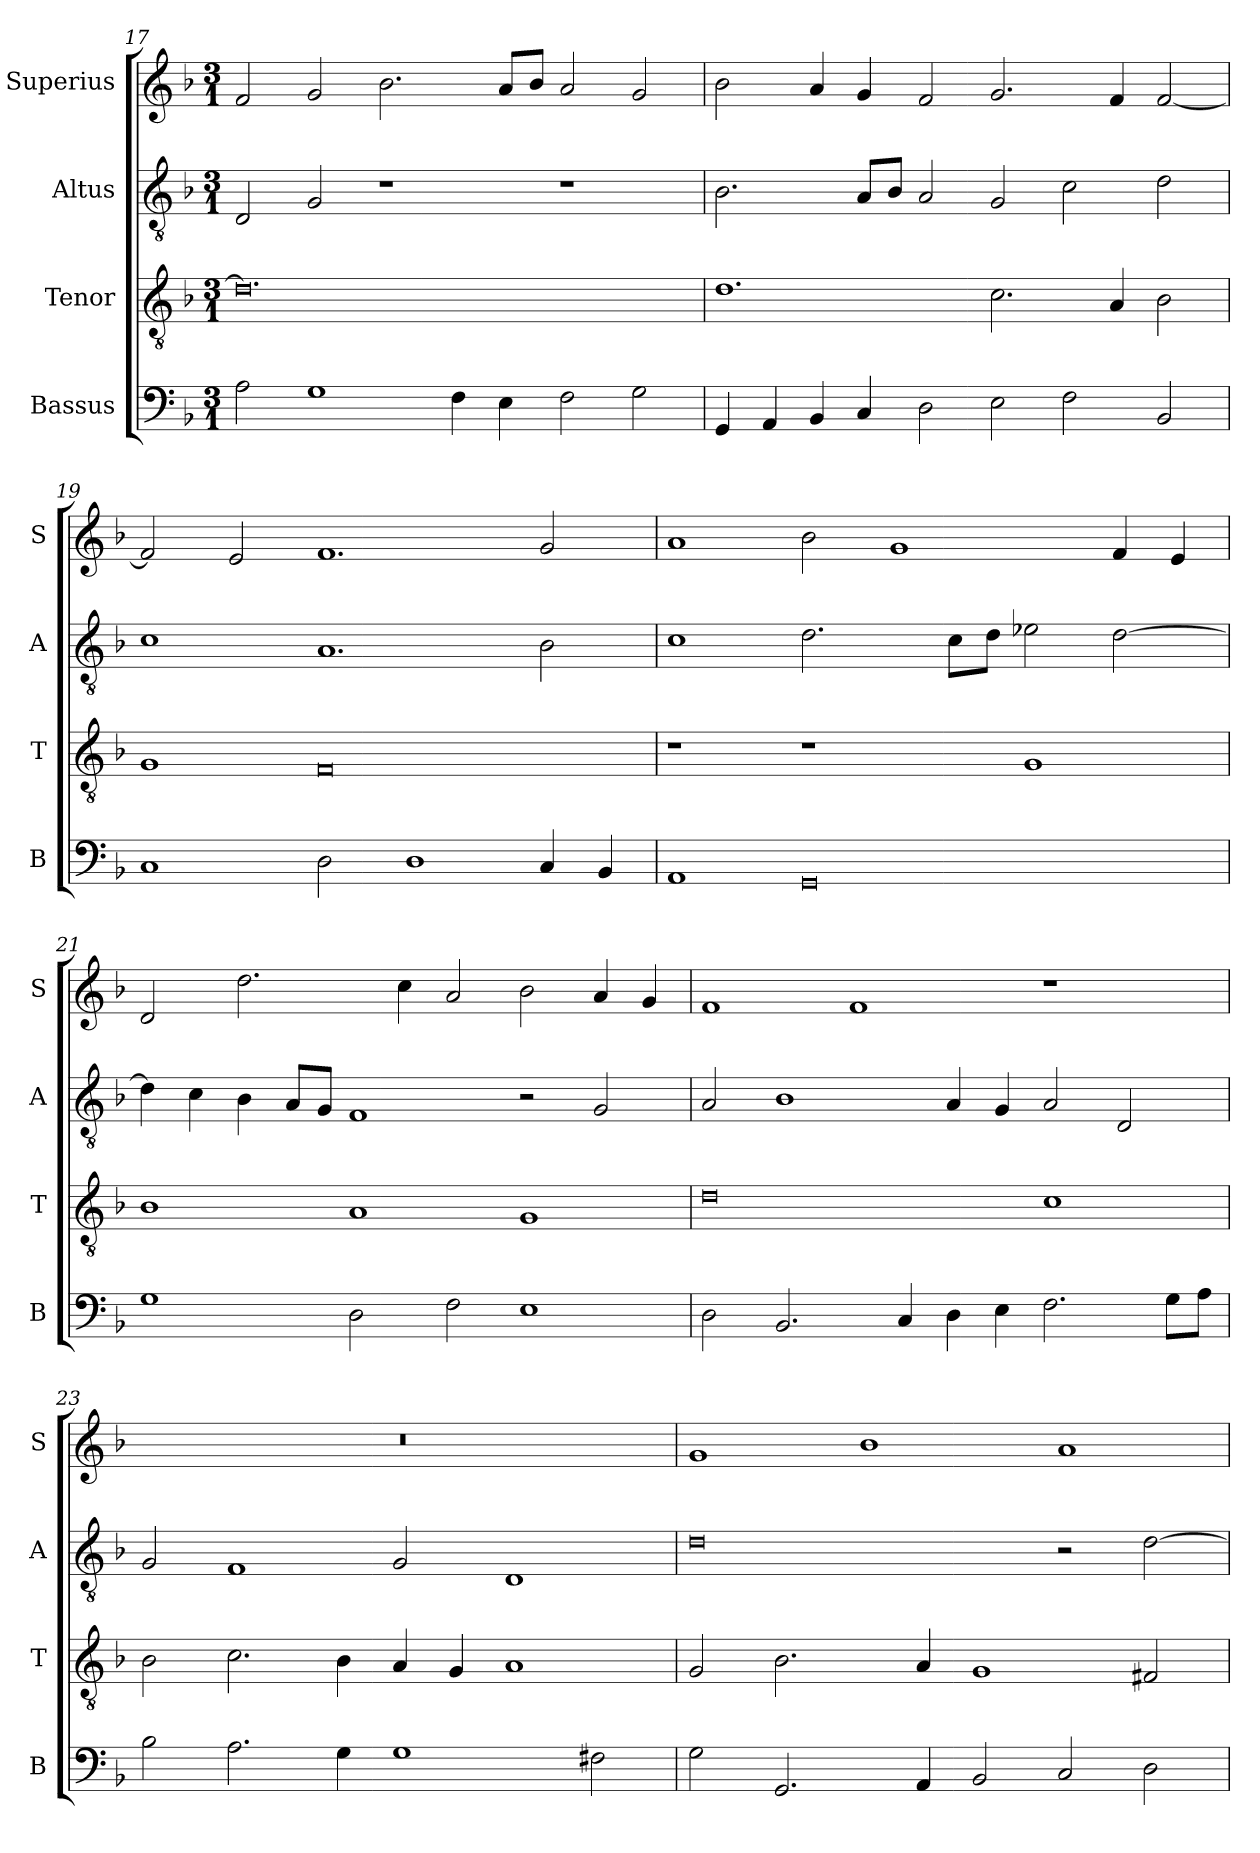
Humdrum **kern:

**kern	**kern	**kern	**kern
*part4	*part3	*part2	*part1
*staff4	*staff3	*staff2	*staff1
*I"Bassus	*I"Tenor	*I"Altus	*I"Superius
*I'B	*I'T	*I'A	*I'S
*clefF4	*clefGv2	*clefGv2	*clefG2
*k[b-]	*k[b-]	*k[b-]	*k[b-]
*M3/1	*M3/1	*M3/1	*M3/1
=17	=17	=17	=17
2A\	0.d]	2D/	2f/
1G	.	2G/	2g/
.	.	1r	2.b-\
4F\	.	.	.
4E\	.	.	8a/L
.	.	.	8b-/J
2F\	.	1r	2a/
2G\	.	.	2g/
=18	=18	=18	=18
4GG/	1.d	2.B-\	2b-\
4AA/	.	.	.
4BB-/	.	.	4a/
4C/	.	8A/L	4g/
.	.	8B-/J	.
2D\	.	2A/	2f/
2E\	2.c\	2G/	2.g/
2F\	.	2c\	.
.	4A/	.	4f/
2BB-/	2B-\	2d\	[2f/
=19	=19	=19	=19
1C	1G	1c	2f/]
.	.	.	2e/
2D\	0F	1.A	1.f
1D	.	.	.
4C/	.	2B-\	2g/
4BB-/	.	.	.
=20	=20	=20	=20
1AA	1r	1c	1a
0GG	1r	2.d\	2b-\
.	.	.	1g
.	.	8c\L	.
.	.	8d\J	.
.	1G	2e-X\	.
.	.	[2d\	4f/
.	.	.	4e/
=21	=21	=21	=21
1G	1B-	4d\]	2d/
.	.	4c\	.
.	.	4B-\	2.dd\
.	.	8A/L	.
.	.	8G/J	.
2D\	1A	1F	.
.	.	.	4cc\
2F\	.	.	2a/
1E	1G	2r	2b-\
.	.	2G/	4a/
.	.	.	4g/
=22	=22	=22	=22
2D\	0d	2A/	1f
2.BB-/	.	1B-	.
.	.	.	1f
4C/	.	.	.
4D\	.	4A/	.
4E\	.	4G/	.
2.F\	1c	2A/	1r
.	.	2D/	.
8G\L	.	.	.
8A\J	.	.	.
=23	=23	=23	=23
2B-\	2B-\	2G/	0.r
2.A\	2.c\	1F	.
4G\	4B-\	.	.
1G	4A/	2G/	.
.	4G/	.	.
.	1A	1D	.
2F#X\	.	.	.
=24	=24	=24	=24
2G\	2G/	0d	1g
2.GG/	2.B-\	.	.
.	.	.	1b-
4AA/	4A/	.	.
2BB-/	1G	.	.
2C/	.	2r	1a
2D\	2F#X/	[2d\	.
=	=	=	=
*-	*-	*-	*-
